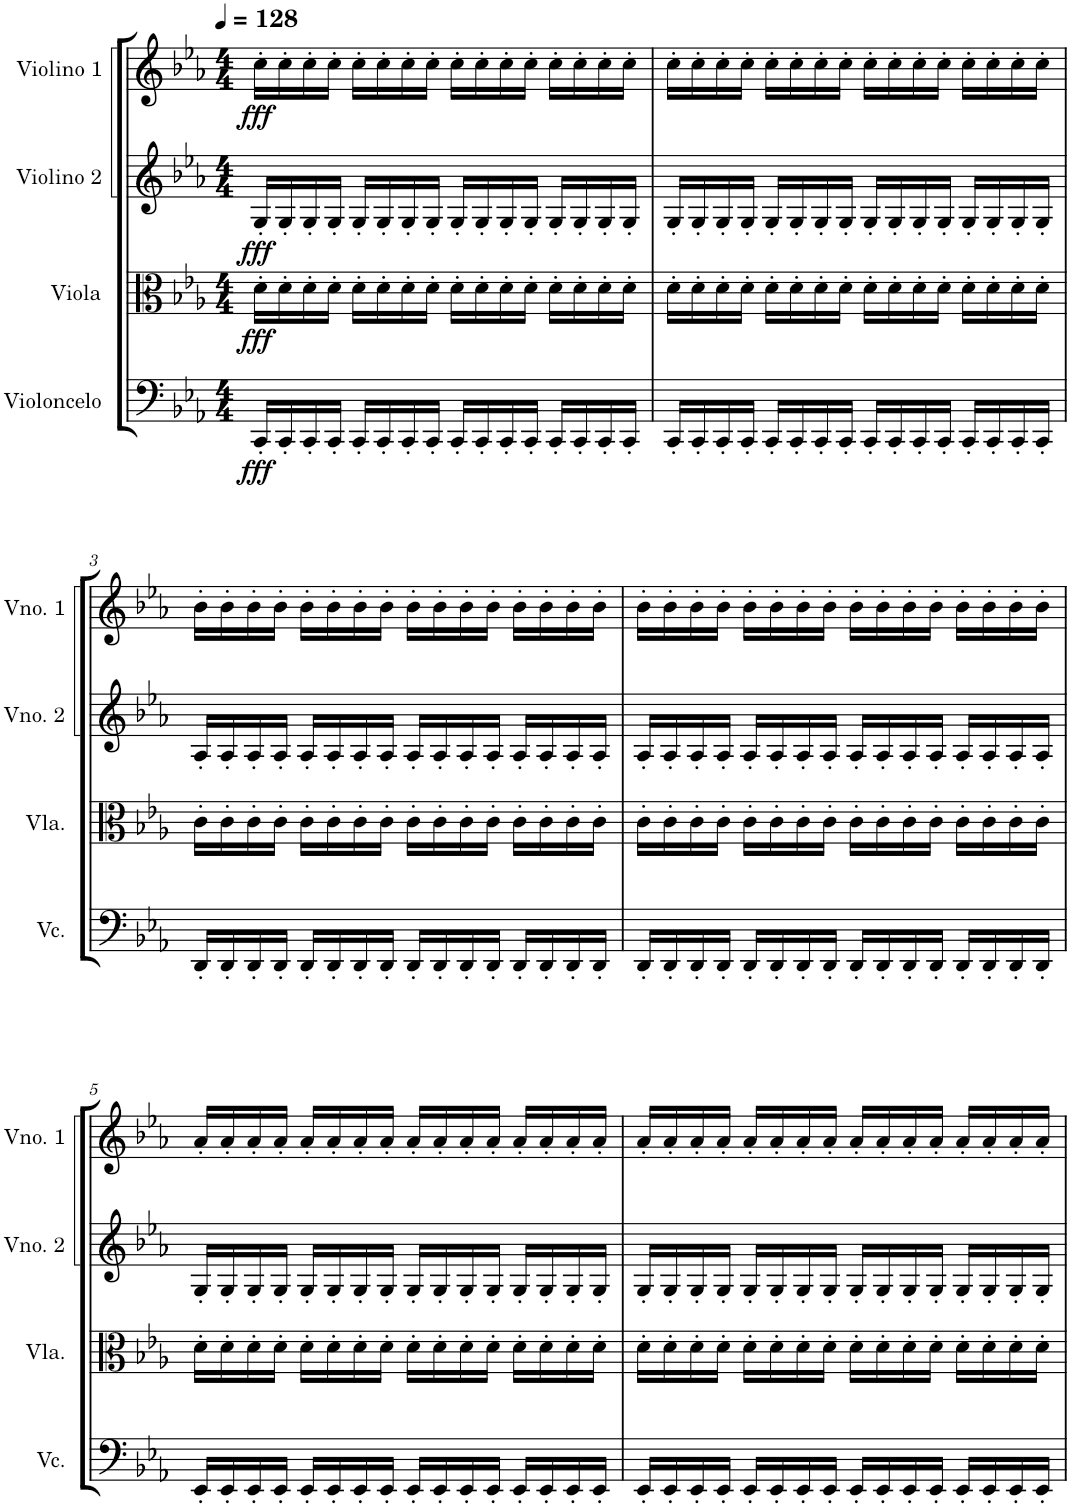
**kern	**dynam	**kern	**dynam	**kern	**dynam	**kern	**dynam
*part4	*part4	*part3	*part3	*part2	*part2	*part1	*part1
*staff4	*staff4	*staff3	*staff3	*staff2	*staff2	*staff1	*staff1
*I"Violoncelo	*	*I"Viola	*	*I"Violino 2	*	*I"Violino 1	*
*I'Vc.	*	*I'Vla.	*	*I'Vno. 2	*	*I'Vno. 1	*
*clefF4	*	*clefC3	*	*clefG2	*	*clefG2	*
*k[b-e-a-]	*	*k[b-e-a-]	*	*k[b-e-a-]	*	*k[b-e-a-]	*
*M4/4	*	*M4/4	*	*M4/4	*	*M4/4	*
*MM128	*	*MM128	*	*MM128	*	*MM128	*
=1	=1	=1	=1	=1	=1	=1	=1
!	!LO:DY:b	!	!LO:DY:b	!	!LO:DY:b	!	!LO:DY:b
16CC'/LL	fff	16d'\LL	fff	16G'/LL	fff	16cc'\LL	fff
16CC'/	.	16d'\	.	16G'/	.	16cc'\	.
16CC'/	.	16d'\	.	16G'/	.	16cc'\	.
16CC'/JJ	.	16d'\JJ	.	16G'/JJ	.	16cc'\JJ	.
16CC'/LL	.	16d'\LL	.	16G'/LL	.	16cc'\LL	.
16CC'/	.	16d'\	.	16G'/	.	16cc'\	.
16CC'/	.	16d'\	.	16G'/	.	16cc'\	.
16CC'/JJ	.	16d'\JJ	.	16G'/JJ	.	16cc'\JJ	.
16CC'/LL	.	16d'\LL	.	16G'/LL	.	16cc'\LL	.
16CC'/	.	16d'\	.	16G'/	.	16cc'\	.
16CC'/	.	16d'\	.	16G'/	.	16cc'\	.
16CC'/JJ	.	16d'\JJ	.	16G'/JJ	.	16cc'\JJ	.
16CC'/LL	.	16d'\LL	.	16G'/LL	.	16cc'\LL	.
16CC'/	.	16d'\	.	16G'/	.	16cc'\	.
16CC'/	.	16d'\	.	16G'/	.	16cc'\	.
16CC'/JJ	.	16d'\JJ	.	16G'/JJ	.	16cc'\JJ	.
=2	=2	=2	=2	=2	=2	=2	=2
16CC'/LL	.	16d'\LL	.	16G'/LL	.	16cc'\LL	.
16CC'/	.	16d'\	.	16G'/	.	16cc'\	.
16CC'/	.	16d'\	.	16G'/	.	16cc'\	.
16CC'/JJ	.	16d'\JJ	.	16G'/JJ	.	16cc'\JJ	.
16CC'/LL	.	16d'\LL	.	16G'/LL	.	16cc'\LL	.
16CC'/	.	16d'\	.	16G'/	.	16cc'\	.
16CC'/	.	16d'\	.	16G'/	.	16cc'\	.
16CC'/JJ	.	16d'\JJ	.	16G'/JJ	.	16cc'\JJ	.
16CC'/LL	.	16d'\LL	.	16G'/LL	.	16cc'\LL	.
16CC'/	.	16d'\	.	16G'/	.	16cc'\	.
16CC'/	.	16d'\	.	16G'/	.	16cc'\	.
16CC'/JJ	.	16d'\JJ	.	16G'/JJ	.	16cc'\JJ	.
16CC'/LL	.	16d'\LL	.	16G'/LL	.	16cc'\LL	.
16CC'/	.	16d'\	.	16G'/	.	16cc'\	.
16CC'/	.	16d'\	.	16G'/	.	16cc'\	.
16CC'/JJ	.	16d'\JJ	.	16G'/JJ	.	16cc'\JJ	.
!!LO:LB:g=z
=3	=3	=3	=3	=3	=3	=3	=3
16DD'/LL	.	16c'\LL	.	16A-'/LL	.	16b-'\LL	.
16DD'/	.	16c'\	.	16A-'/	.	16b-'\	.
16DD'/	.	16c'\	.	16A-'/	.	16b-'\	.
16DD'/JJ	.	16c'\JJ	.	16A-'/JJ	.	16b-'\JJ	.
16DD'/LL	.	16c'\LL	.	16A-'/LL	.	16b-'\LL	.
16DD'/	.	16c'\	.	16A-'/	.	16b-'\	.
16DD'/	.	16c'\	.	16A-'/	.	16b-'\	.
16DD'/JJ	.	16c'\JJ	.	16A-'/JJ	.	16b-'\JJ	.
16DD'/LL	.	16c'\LL	.	16A-'/LL	.	16b-'\LL	.
16DD'/	.	16c'\	.	16A-'/	.	16b-'\	.
16DD'/	.	16c'\	.	16A-'/	.	16b-'\	.
16DD'/JJ	.	16c'\JJ	.	16A-'/JJ	.	16b-'\JJ	.
16DD'/LL	.	16c'\LL	.	16A-'/LL	.	16b-'\LL	.
16DD'/	.	16c'\	.	16A-'/	.	16b-'\	.
16DD'/	.	16c'\	.	16A-'/	.	16b-'\	.
16DD'/JJ	.	16c'\JJ	.	16A-'/JJ	.	16b-'\JJ	.
=4	=4	=4	=4	=4	=4	=4	=4
16DD'/LL	.	16c'\LL	.	16A-'/LL	.	16b-'\LL	.
16DD'/	.	16c'\	.	16A-'/	.	16b-'\	.
16DD'/	.	16c'\	.	16A-'/	.	16b-'\	.
16DD'/JJ	.	16c'\JJ	.	16A-'/JJ	.	16b-'\JJ	.
16DD'/LL	.	16c'\LL	.	16A-'/LL	.	16b-'\LL	.
16DD'/	.	16c'\	.	16A-'/	.	16b-'\	.
16DD'/	.	16c'\	.	16A-'/	.	16b-'\	.
16DD'/JJ	.	16c'\JJ	.	16A-'/JJ	.	16b-'\JJ	.
16DD'/LL	.	16c'\LL	.	16A-'/LL	.	16b-'\LL	.
16DD'/	.	16c'\	.	16A-'/	.	16b-'\	.
16DD'/	.	16c'\	.	16A-'/	.	16b-'\	.
16DD'/JJ	.	16c'\JJ	.	16A-'/JJ	.	16b-'\JJ	.
16DD'/LL	.	16c'\LL	.	16A-'/LL	.	16b-'\LL	.
16DD'/	.	16c'\	.	16A-'/	.	16b-'\	.
16DD'/	.	16c'\	.	16A-'/	.	16b-'\	.
16DD'/JJ	.	16c'\JJ	.	16A-'/JJ	.	16b-'\JJ	.
!!LO:LB:g=z
=5	=5	=5	=5	=5	=5	=5	=5
16EE-'/LL	.	16d'\LL	.	16G'/LL	.	16a-'/LL	.
16EE-'/	.	16d'\	.	16G'/	.	16a-'/	.
16EE-'/	.	16d'\	.	16G'/	.	16a-'/	.
16EE-'/JJ	.	16d'\JJ	.	16G'/JJ	.	16a-'/JJ	.
16EE-'/LL	.	16d'\LL	.	16G'/LL	.	16a-'/LL	.
16EE-'/	.	16d'\	.	16G'/	.	16a-'/	.
16EE-'/	.	16d'\	.	16G'/	.	16a-'/	.
16EE-'/JJ	.	16d'\JJ	.	16G'/JJ	.	16a-'/JJ	.
16EE-'/LL	.	16d'\LL	.	16G'/LL	.	16a-'/LL	.
16EE-'/	.	16d'\	.	16G'/	.	16a-'/	.
16EE-'/	.	16d'\	.	16G'/	.	16a-'/	.
16EE-'/JJ	.	16d'\JJ	.	16G'/JJ	.	16a-'/JJ	.
16EE-'/LL	.	16d'\LL	.	16G'/LL	.	16a-'/LL	.
16EE-'/	.	16d'\	.	16G'/	.	16a-'/	.
16EE-'/	.	16d'\	.	16G'/	.	16a-'/	.
16EE-'/JJ	.	16d'\JJ	.	16G'/JJ	.	16a-'/JJ	.
=6	=6	=6	=6	=6	=6	=6	=6
16EE-'/LL	.	16d'\LL	.	16G'/LL	.	16a-'/LL	.
16EE-'/	.	16d'\	.	16G'/	.	16a-'/	.
16EE-'/	.	16d'\	.	16G'/	.	16a-'/	.
16EE-'/JJ	.	16d'\JJ	.	16G'/JJ	.	16a-'/JJ	.
16EE-'/LL	.	16d'\LL	.	16G'/LL	.	16a-'/LL	.
16EE-'/	.	16d'\	.	16G'/	.	16a-'/	.
16EE-'/	.	16d'\	.	16G'/	.	16a-'/	.
16EE-'/JJ	.	16d'\JJ	.	16G'/JJ	.	16a-'/JJ	.
16EE-'/LL	.	16d'\LL	.	16G'/LL	.	16a-'/LL	.
16EE-'/	.	16d'\	.	16G'/	.	16a-'/	.
16EE-'/	.	16d'\	.	16G'/	.	16a-'/	.
16EE-'/JJ	.	16d'\JJ	.	16G'/JJ	.	16a-'/JJ	.
16EE-'/LL	.	16d'\LL	.	16G'/LL	.	16a-'/LL	.
16EE-'/	.	16d'\	.	16G'/	.	16a-'/	.
16EE-'/	.	16d'\	.	16G'/	.	16a-'/	.
16EE-'/JJ	.	16d'\JJ	.	16G'/JJ	.	16a-'/JJ	.
=	=	=	=	=	=	=	=
*-	*-	*-	*-	*-	*-	*-	*-
